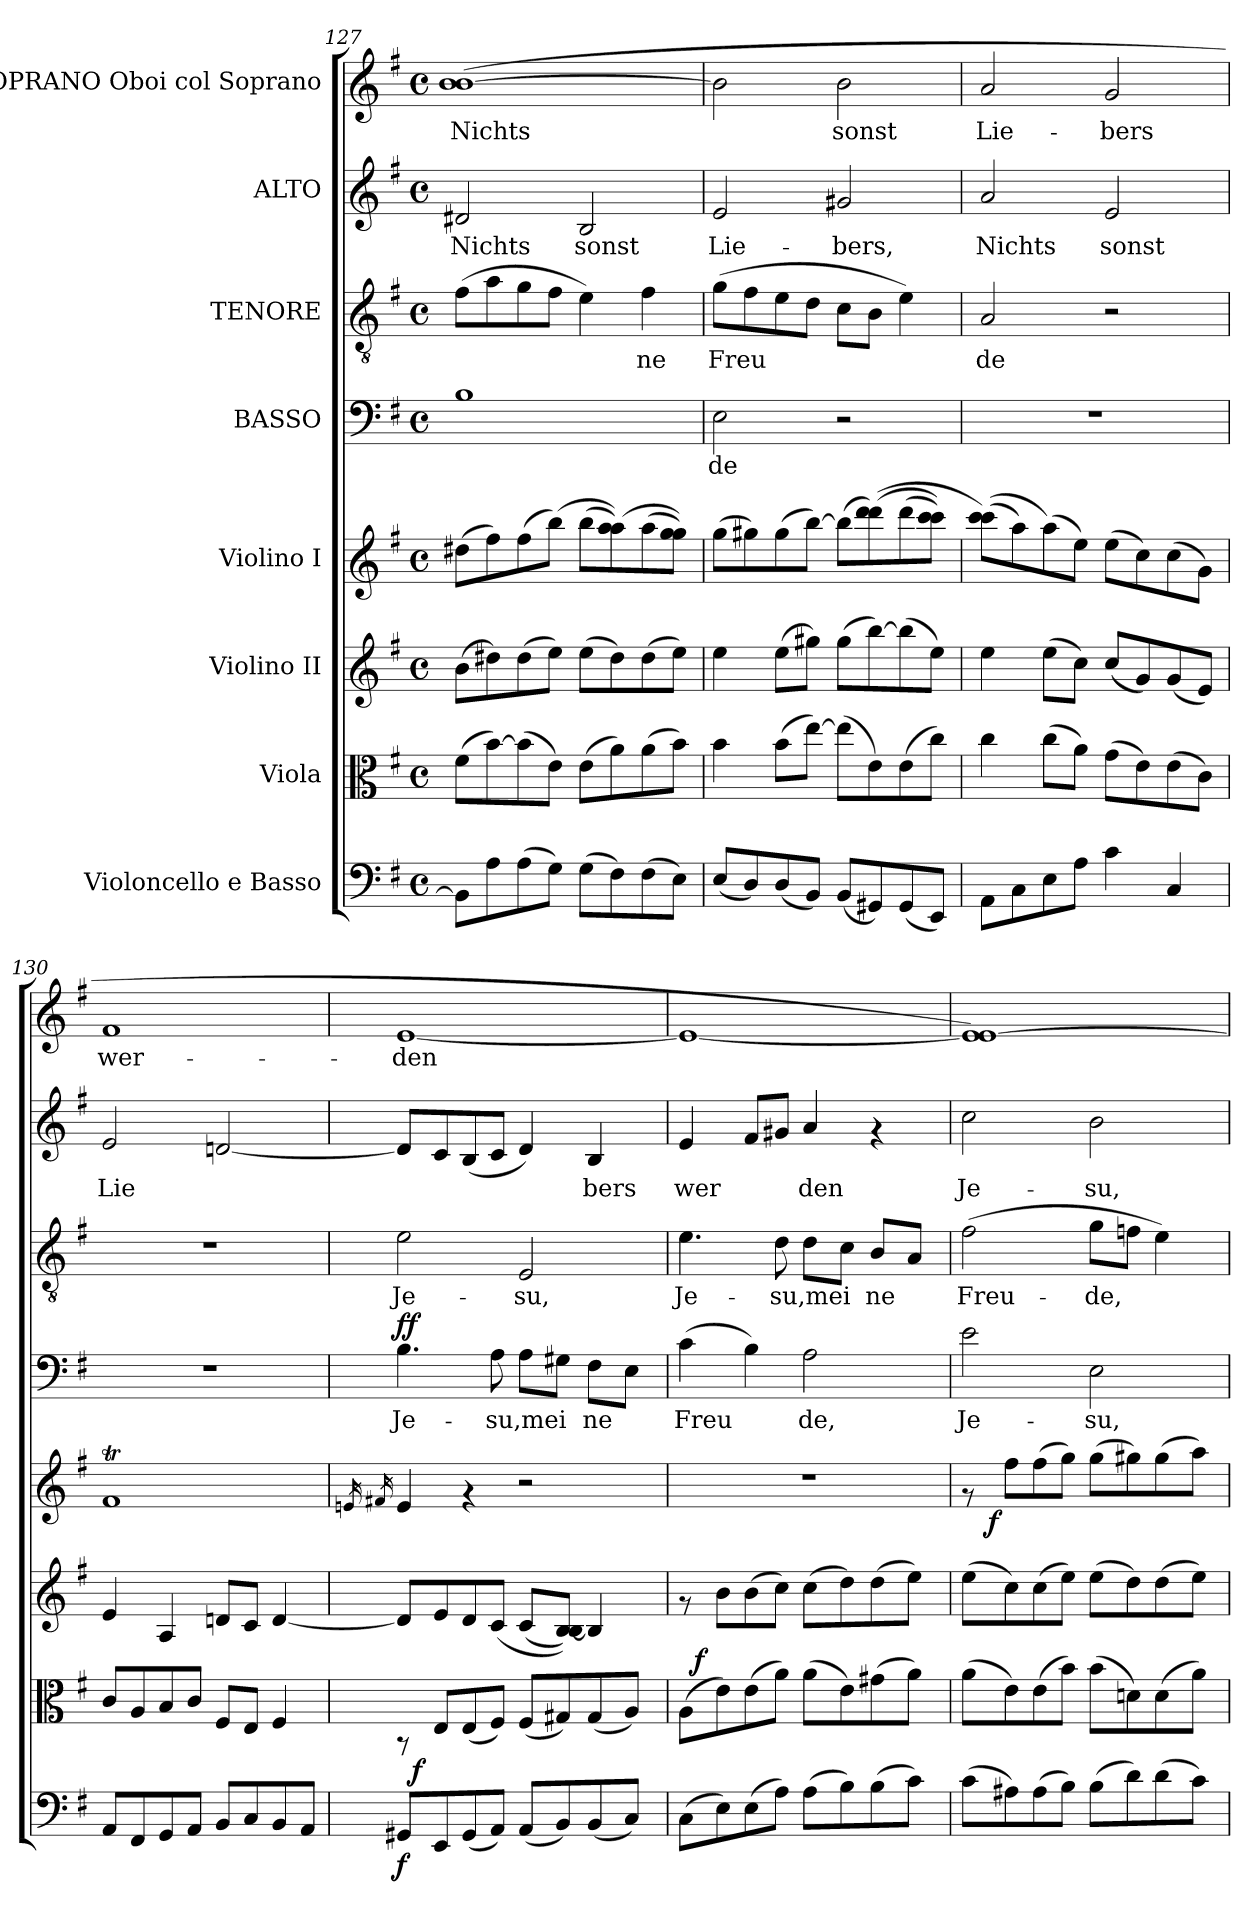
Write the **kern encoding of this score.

**kern	**dynam	**kern	**dynam	**kern	**kern	**dynam	**kern	**text	**dynam	**kern	**text	**kern	**text	**kern	**text
*part8	*part8	*part7	*part7	*part6	*part5	*part5	*part4	*part4	*part4	*part3	*part3	*part2	*part2	*part1	*part1
*staff8	*staff8	*staff7	*staff7	*staff6	*staff5	*staff5	*staff4	*staff4	*staff4	*staff3	*staff3	*staff2	*staff2	*staff1	*staff1
*I"Violoncello  e Basso	*	*I"Viola	*	*I"Violino II	*I"Violino I	*	*I"BASSO	*	*	*I"TENORE	*	*I"ALTO	*	*I"SOPRANO  Oboi col Soprano	*
*clefF4	*	*clefC3	*	*clefG2	*clefG2	*	*clefF4	*	*	*clefGv2	*	*clefG2	*	*clefG2	*
*k[f#]	*	*k[f#]	*	*k[f#]	*k[f#]	*	*k[f#]	*	*	*k[f#]	*	*k[f#]	*	*k[f#]	*
*G:	*	*G:	*	*G:	*G:	*	*G:	*	*	*G:	*	*G:	*	*G:	*
*M4/4	*	*M4/4	*	*M4/4	*M4/4	*	*M4/4	*	*	*M4/4	*	*M4/4	*	*M4/4	*
*met(c)	*	*met(c)	*	*met(c)	*met(c)	*	*met(c)	*	*	*met(c)	*	*met(c)	*	*met(c)	*
=127	=127	=127	=127	=127	=127	=127	=127	=127	=127	=127	=127	=127	=127	=127	=127
!	!	!	!	!	!	!	!	!	!	!	!LO:LY:b:cj	!	!LO:LY:b:cj	!	!LO:LY:b:cj
8BB\L]	.	(>8f#\L	.	(>8b\L	(>8dd#X\L	.	1B	.	.	(>8f#\L	-	2d#X/	Nichts	(>1b [<1b	Nichts
!	!	!	!	!	!	!	!	!	!	!	!LO:LY:b:cj	!	!	!	!
8A\	.	[<8b\)	.	8dd#X\)	8ff#\)	.	.	.	.	8a\	--	.	.	.	.
!	!	!	!	!	!	!	!	!	!	!	!LO:LY:b:cj	!	!	!	!
(>8A\	.	(>8b\]	.	(>8dd#\	(>8ff#\	.	.	.	.	8g\	--	.	.	.	.
!	!	!	!	!	!	!	!	!	!	!	!LO:LY:b:cj	!	!	!	!
8G\J)	.	8e\J)	.	8ee\J)	(<8bb\J)	.	.	.	.	8f#\J	--	.	.	.	.
!	!	!	!	!	!	!	!	!	!	!	!LO:LY:b:cj	!	!LO:LY:b:cj	!	!
(>8G\L	.	(>8e\L	.	(>8ee\L	(>8bb\L	.	.	.	.	4e\)	--	2B/	sonst	.	.
8F#\)	.	8a\)	.	8dd#\)	(<8aa\ 8aa\))	.	.	.	.	.	.	.	.	.	.
!	!	!	!	!	!	!	!	!	!	!	!LO:LY:b:cj	!	!	!	!
(>8F#\	.	(>8a\	.	(>8dd#\	(>8aa\	.	.	.	.	4f#\	-ne	.	.	.	.
8E\J)	.	8b\J)	.	8ee\J)	8gg\ 8gg\J))	.	.	.	.	.	.	.	.	.	.
!!LO:LB:g=z
=128	=128	=128	=128	=128	=128	=128	=128	=128	=128	=128	=128	=128	=128	=128	=128
!	!	!	!	!	!	!	!	!LO:LY:b:cj	!	!	!LO:LY:b:cj	!	!LO:LY:b:cj	!	!LO:LY:b:cj
(<8E/L	.	4b\	.	4ee\	(>8gg\L	.	2E\	de	.	(>8g\L	Freu-	2e/	Lie-	2b\]	.
!	!	!	!	!	!	!	!	!	!	!	!LO:LY:b:cj	!	!	!	!
8D/)	.	.	.	.	8gg#X\)	.	.	.	.	8f#\	-	.	.	.	.
!	!	!	!	!	!	!	!	!	!	!	!LO:LY:b:cj	!	!	!	!
(<8D/	.	(>8b\L	.	(>8ee\L	(>8gg#\	.	.	.	.	8e\	.	.	.	.	.
!	!	!	!	!	!	!	!	!	!	!	!LO:LY:b:cj	!	!	!	!
8BB/J)	.	[<8ee\J)	.	8gg#X\J)	[<8bb\J)	.	.	.	.	8d\J	.	.	.	.	.
!	!	!	!	!	!	!	!	!	!	!	!LO:LY:b:cj	!	!LO:LY:b:cj	!	!LO:LY:b:cj
(<8BB/L	.	(>8ee\L]	.	(>8gg#\L	(>8bb\L]	.	2r	.	.	8c\L	.	2g#X/	-bers,	2b\	sonst
!	!	!	!	!	!	!	!	!	!	!	!LO:LY:b:cj	!	!	!	!
8GG#X/)	.	8e\)	.	[<8bb\)	(<(<8ddd\ 8ddd\)	.	.	.	.	8B\J	.	.	.	.	.
!	!	!	!	!	!	!	!	!	!	!	!LO:LY:b:cj	!	!	!	!
(<8GG#/	.	(>8e\	.	(>8bb\]	(>8ddd\	.	.	.	.	4e\)	.	.	.	.	.
8EE/J)	.	8cc\J)	.	8ee\J)	8ccc\ 8ccc\J))	.	.	.	.	.	.	.	.	.	.
=129	=129	=129	=129	=129	=129	=129	=129	=129	=129	=129	=129	=129	=129	=129	=129
!	!	!	!	!	!	!	!	!	!	!	!LO:LY:b:cj	!	!LO:LY:b:cj	!	!LO:LY:b:cj
8AA\L	.	4cc\	.	4ee\	(<(>8ccc\ 8ccc\L)	.	1r	.	.	2A/	de	2a/	Nichts	2a/	Lie-
8C\	.	.	.	.	8aa\)	.	.	.	.	.	.	.	.	.	.
8E\	.	(>8cc\L	.	(>8ee\L	(>8aa\)	.	.	.	.	.	.	.	.	.	.
8A\J	.	8a\J)	.	8cc\J)	8ee\J)	.	.	.	.	.	.	.	.	.	.
!	!	!	!	!	!	!	!	!	!	!	!	!	!LO:LY:b:cj	!	!LO:LY:b:cj
4c\	.	(>8g\L	.	(<8cc/L	(>8ee\L	.	.	.	.	2r	.	2e/	sonst	2g/	-bers
.	.	8e\)	.	8g/)	8cc\)	.	.	.	.	.	.	.	.	.	.
4C/	.	(>8e\	.	(<8g/	(>8cc\	.	.	.	.	.	.	.	.	.	.
.	.	8c\J)	.	8e/J)	8g\J)	.	.	.	.	.	.	.	.	.	.
=130	=130	=130	=130	=130	=130	=130	=130	=130	=130	=130	=130	=130	=130	=130	=130
!	!	!	!	!	!	!	!	!	!	!	!	!	!LO:LY:b:cj	!	!LO:LY:b:cj
8AA/L	.	8c/L	.	4e/	1f#t	.	1r	.	.	1r	.	2e/	Lie-	1f#	wer-
8FF#/	.	8A/	.	.	.	.	.	.	.	.	.	.	.	.	.
8GG/	.	8B/	.	4A/	.	.	.	.	.	.	.	.	.	.	.
8AA/J	.	8c/J	.	.	.	.	.	.	.	.	.	.	.	.	.
!	!	!	!	!	!	!	!	!	!	!	!	!	!LO:LY:b:cj	!	!
8BB/L	.	8F#/L	.	8dn/L	.	.	.	.	.	.	.	[<2dn/	-	.	.
8C/	.	8E/J	.	8c/J	.	.	.	.	.	.	.	.	.	.	.
8BB/	.	4F#/	.	[<4d/	.	.	.	.	.	.	.	.	.	.	.
8AA/J	.	.	.	.	.	.	.	.	.	.	.	.	.	.	.
=131	=131	=131	=131	=131	=131	=131	=131	=131	=131	=131	=131	=131	=131	=131	=131
.	.	.	.	.	16qen/	.	.	.	.	.	.	.	.	.	.
.	.	.	.	.	16qf#X/	.	.	.	.	.	.	.	.	.	.
!	!LO:DY:b	!	!	!	!	!	!	!LO:LY:b:cj	!LO:DY:a	!	!LO:LY:b:cj	!	!LO:LY:b:cj	!	!LO:LY:b:cj
!	!	!	!	!	!	!	!	!	!LO:DY:n=1:b	!	!	!	!	!	!
*	*	*^	*	*	*	*	*	*	*	*	*	*	*	*	*
8GG#X/L	f	8rAA	32.ryy	.	8d/L]	4e/	.	4.B\	Je-	f f	2e\	Je-	8d/L]	-	[<1e	-den
!	!	!	!	!LO:DY:b	!	!	!	!	!	!	!	!	!	!	!	!
.	.	.	2ryy	f	.	.	.	.	.	.	.	.	.	.	.	.
!	!	!	!	!	!	!	!	!	!	!	!	!	!	!LO:LY:b:cj	!	!
8EE/	.	8E/L	.	.	8e/	.	.	.	.	.	.	.	8c/	--	.	.
!	!	!	!	!	!	!	!	!	!	!	!	!	!	!LO:LY:b:cj	!	!
(<8GG#/	.	(<8E/	.	.	8d/	4rf	.	.	.	.	.	.	(>8B/	--	.	.
!	!	!	!	!	!	!	!	!	!LO:LY:b:cj	!	!	!	!	!LO:LY:b:cj	!	!
8AA/J)	.	8F#/J)	.	.	(<8c/J	.	.	8A\	-su,mei-	.	.	.	8c/J	--	.	.
!	!	!	!	!	!	!	!	!	!LO:LY:b:cj	!	!	!LO:LY:b:cj	!	!LO:LY:b:cj	!	!
(<8AA/L	.	(<8F#/L	.	.	(<8c/L	2r	.	8A\L	--	.	2E/	-su,	4d/)	--	.	.
.	.	.	4ryy	.	.	.	.	.	.	.	.	.	.	.	.	.
!	!	!	!	!	!	!	!	!	!LO:LY:b:cj	!	!	!	!	!	!	!
8BB/)	.	8G#X/)	.	.	[>8B/ 8B/J))	.	.	8G#X\J	--	.	.	.	.	.	.	.
!	!	!	!	!	!	!	!	!	!LO:LY:b:cj	!	!	!	!	!LO:LY:b:cj	!	!
(<8BB/	.	(<8G#/	.	.	4B/]	.	.	8F#\L	-ne	.	.	.	4B/	-bers	.	.
.	.	.	8ryy	.	.	.	.	.	.	.	.	.	.	.	.	.
!	!	!	!	!	!	!	!	!	!LO:LY:b:cj	!	!	!	!	!	!	!
8C/J)	.	8A/J)	.	.	.	.	.	8E\J	.	.	.	.	.	.	.	.
.	.	.	16ryy	.	.	.	.	.	.	.	.	.	.	.	.	.
.	.	.	64ryy	.	.	.	.	.	.	.	.	.	.	.	.	.
=132	=132	=132	=132	=132	=132	=132	=132	=132	=132	=132	=132	=132	=132	=132	=132	=132
!	!	!	!	!	!	!	!	!	!LO:LY:b:cj	!	!	!LO:LY:b:cj	!	!LO:LY:b:cj	!	!
(>8C\L	.	(>8A\L	32.ryy	.	8rf	1r	.	(>4c\	Freu-	.	4.e\	Je-	4e/	wer-	1e_>	.
!	!	!	!	!LO:DY:a	!	!	!	!	!	!	!	!	!	!	!	!
.	.	.	2ryy	f	.	.	.	.	.	.	.	.	.	.	.	.
8E\)	.	8e\)	.	.	8b\L	.	.	.	.	.	.	.	.	.	.	.
!	!	!	!	!	!	!	!	!	!LO:LY:b:cj	!	!	!	!	!LO:LY:b:cj	!	!
(>8E\	.	(>8e\	.	.	(>8b\	.	.	4B\)	--	.	.	.	8f#/L	--	.	.
!	!	!	!	!	!	!	!	!	!	!	!	!LO:LY:b:cj	!	!LO:LY:b:cj	!	!
8A\J)	.	8a\J)	.	.	8cc\J)	.	.	.	.	.	8d\	-su,mei-	8g#X/J	--	.	.
!	!	!	!	!	!	!	!	!	!LO:LY:b:cj	!	!	!LO:LY:b:cj	!	!LO:LY:b:cj	!	!
(>8A\L	.	(>8a\L	.	.	(>8cc\L	.	.	2A\	-de,	.	8d\L	--	4a/	-den	.	.
.	.	.	4ryy	.	.	.	.	.	.	.	.	.	.	.	.	.
!	!	!	!	!	!	!	!	!	!	!	!	!LO:LY:b:cj	!	!	!	!
8B\)	.	8e\)	.	.	8dd\)	.	.	.	.	.	8c\J	--	.	.	.	.
!	!	!	!	!	!	!	!	!	!	!	!	!LO:LY:b:cj	!	!	!	!
(>8B\	.	(>8g#X\	.	.	(>8dd\	.	.	.	.	.	8B/L	-ne	4rf	.	.	.
.	.	.	8ryy	.	.	.	.	.	.	.	.	.	.	.	.	.
!	!	!	!	!	!	!	!	!	!	!	!	!LO:LY:b:cj	!	!	!	!
8c\J)	.	8a\J)	.	.	8ee\J)	.	.	.	.	.	8A/J	.	.	.	.	.
.	.	.	16ryy	.	.	.	.	.	.	.	.	.	.	.	.	.
.	.	.	64ryy	.	.	.	.	.	.	.	.	.	.	.	.	.
!!LO:PB:g=z
=133	=133	=133	=133	=133	=133	=133	=133	=133	=133	=133	=133	=133	=133	=133	=133	=133
!	!	!	!	!	!	!	!	!	!LO:LY:b:cj	!	!	!LO:LY:b:cj	!	!LO:LY:b:cj	!	!
*	*	*v	*v	*	*	*^	*	*	*	*	*	*	*	*	*	*
(>8c\L	.	(>8a\L	.	(>8ee\L	8rf	16ryy	.	2e\	Je-	.	(>2f#\	Freu-	2cc\	Je-	1e] [<1e)	.
.	.	.	.	.	.	64ryy	.	.	.	.	.	.	.	.	.	.
!	!	!	!	!	!	!	!LO:DY:b	!	!	!	!	!	!	!	!	!
.	.	.	.	.	.	2ryy	f	.	.	.	.	.	.	.	.	.
8A#X\)	.	8e\)	.	8cc\)	8ff#\L	.	.	.	.	.	.	.	.	.	.	.
(>8A#\	.	(>8e\	.	(>8cc\	(>8ff#\	.	.	.	.	.	.	.	.	.	.	.
8B\J)	.	8b\J)	.	8ee\J)	8gg\J)	.	.	.	.	.	.	.	.	.	.	.
!	!	!	!	!	!	!	!	!	!LO:LY:b:cj	!	!	!LO:LY:b:cj	!	!LO:LY:b:cj	!	!
(>8B\L	.	(>8b\L	.	(>8ee\L	(>8gg\L	.	.	2E\	-su,	.	8g\L	-de,	2b\	-su,	.	.
.	.	.	.	.	.	4ryy	.	.	.	.	.	.	.	.	.	.
!	!	!	!	!	!	!	!	!	!	!	!	!LO:LY:b:cj	!	!	!	!
8d\)	.	8dn\)	.	8dd\)	8gg#X\)	.	.	.	.	.	8fn\J	.	.	.	.	.
!	!	!	!	!	!	!	!	!	!	!	!	!LO:LY:b:cj	!	!	!	!
(>8d\	.	(>8d\	.	(>8dd\	(>8gg#\	.	.	.	.	.	4e\)	.	.	.	.	.
.	.	.	.	.	.	8ryy	.	.	.	.	.	.	.	.	.	.
8c\J)	.	8a\J)	.	8ee\J)	8aa\J)	.	.	.	.	.	.	.	.	.	.	.
.	.	.	.	.	.	32.ryy	.	.	.	.	.	.	.	.	.	.
*	*	*	*	*	*v	*v	*	*	*	*	*	*	*	*	*	*
=	=	=	=	=	=	=	=	=	=	=	=	=	=	=	=
*-	*-	*-	*-	*-	*-	*-	*-	*-	*-	*-	*-	*-	*-	*-	*-
